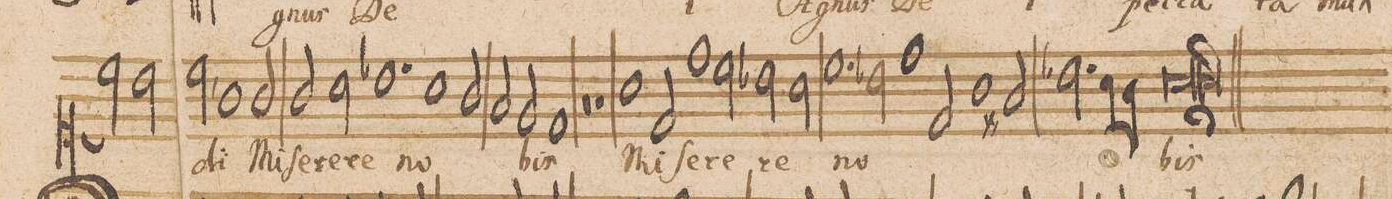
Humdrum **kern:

**kern	**text
*I"TENOR.	*
*clefC1	*
*k[]	*
*met(c|)	*
*M2/1	*
2cc\]	.
2b\	.
=33-	=33-
2cc,\	-di
1g\	.
2g/	Mi-
=34-	=34-
2g/	-ſe-
2a\	-rere
1.b-X\	no-
=35-	=35-
1a\	.
2g/	.
=36-	=36-
2f/	.
2e/	.
1d/	-bis
=37-	=37-
0r	.
=38-	=38-
1r	.
1a\	Mi-
=39-	=39-
2d/	.
1dd\	-ſe-
2cc\	-re-
=40-	=40-
2b-X\	-re
2a\	.
1.cc\	no-
=41-	=41-
2b-X\	.
1dd\	.
=42-	=42-
2d/	.
1g\	.
2f#X/	.
=43-	=43-
2.b-X\	.
8a\L	.
8g\J	.
[1a\l	-bis
=44-	=44-
0a]	.
=45||-	=45||-
*M2/1	*
*met(c|)	*
*-	*-
